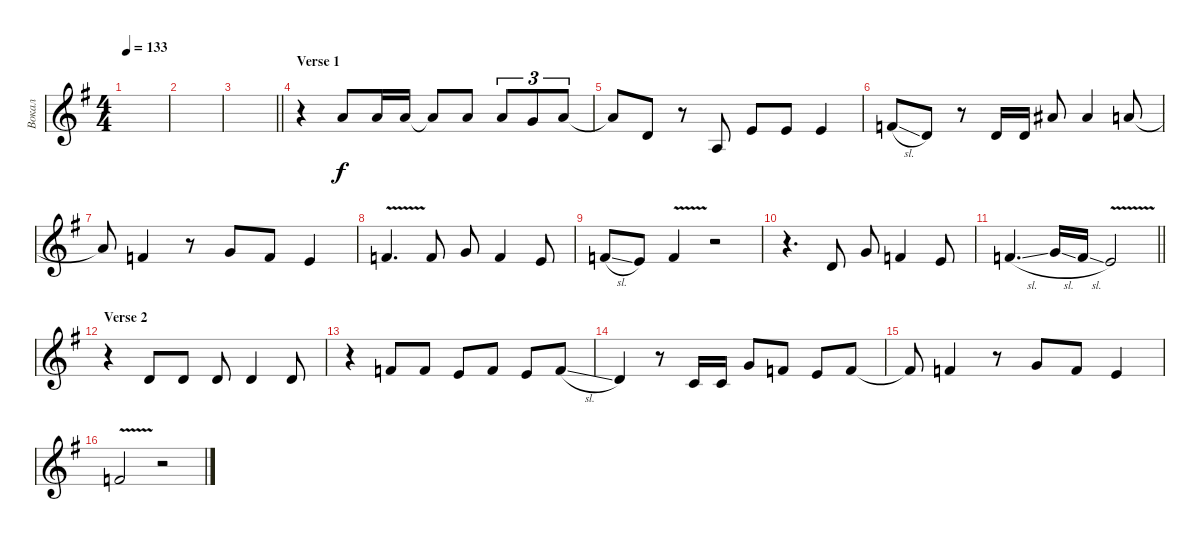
\track ("Вокал" "Вокал") {instrument trumpet}
\staff {score}
\tuning (E4 B3 G3 D3 A2 E2) {hide}
\ts (4 4)
\tempo 133
\clef g2
\ks eminor
|
|
\barLineRight lightlight
|
\section ("" "Verse 1")
r.4 5.1.8 5.1.16 5.1.16 5.1{t}.8 5.1.8 5.1.8{tu (3 2)} 3.1.8{tu (3 2)} 5.1.8{tu (3 2)} |
5.1{t}.8 3.2.8 r.8 2.3.8 0.1.8 0.1.8 0.1.4 |
6.2{sl}.8 3.2.8 r.8 3.2.16 3.2.16 6.1.8 6.1.4 5.1.8 |
5.1{t}.8 6.2.4 r.8 3.1.8 1.1.8 0.1.4 |
1.1{v}.4{d} 1.1.8 3.1.8 1.1.4 0.1.8 |
1.1{sl}.8 0.1.8 1.1{v}.4 r.2 |
r.4{d} 3.2.8 3.1.8 1.1.4 0.1.8 |
\barLineRight lightlight
1.1{sl}.4{d} 3.1{sl}.16 1.1{sl}.16 0.1{v}.2 |
\section ("" "Verse 2")
r.4 3.2.8 3.2.8 3.2.8 3.2.4 3.2.8 |
r.4 6.2.8 6.2.8 5.2.8 6.2.8 5.2.8 6.2{sl}.8 |
3.2.4 r.8 1.2.16 1.2.16 3.1.8 1.1.8 0.1.8 1.1.8 |
1.1{t}.8 1.1.4 r.8 3.1.8 1.1.8 0.1.4 |
1.1{v}.2 r.2
